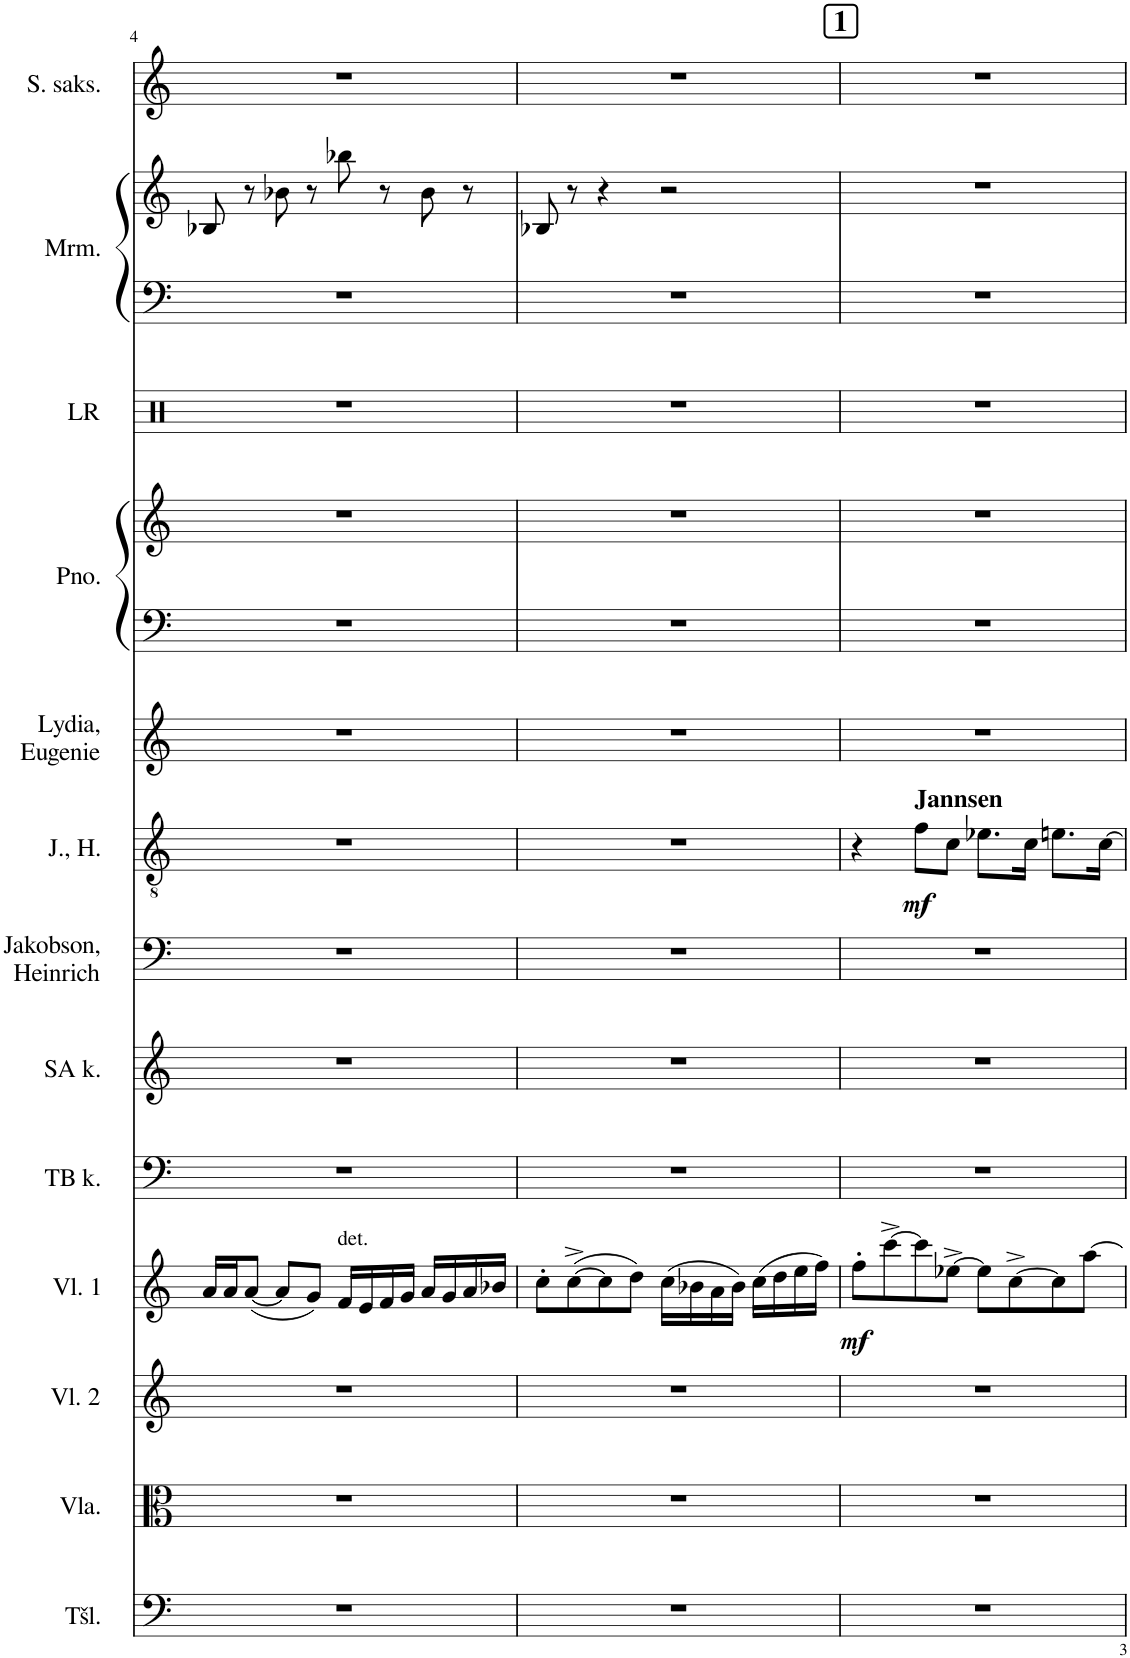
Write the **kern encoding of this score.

**kern	**kern	**kern	**kern	**dynam	**kern	**kern	**kern	**kern	**dynam	**kern	**kern	**kern	**kern	**kern	**kern	**kern
*part13	*part12	*part11	*part10	*part10	*part9	*part8	*part7	*part6	*part6	*part5	*part4	*part4	*part3	*part2	*part2	*part1
*staff15	*staff14	*staff13	*staff12	*staff12	*staff11	*staff10	*staff9	*staff8	*staff8	*staff7	*staff6	*staff5	*staff4	*staff3	*staff2	*staff1
*I"Tšello	*I"Vioola	*I"Viiul 2	*I"Viiul 1	*	*I"Koori tenor ja bass	*I"Koori sopran ja alt	*I"Jakobson, Heinrich	*I"Jannsen, Harry	*	*I"Lydia, Eugenie	*I"Klaver	*	*I"Löökriistad	*I"Marimba	*	*I"Sopransaksofon
*I'Tšl.	*I'Vla.	*I'Vl. 2	*I'Vl. 1	*	*	*	*I'Jakobson, Heinrich	*I'J., H.	*	*I'Lydia, Eugenie	*	*	*I'LR	*I'Mrm.	*	*I'S. saks.
!!LO:PB:g=z
*clefF4	*clefC3	*clefG2	*clefG2	*	*clefF4	*clefG2	*clefF4	*clefGv2	*	*clefG2	*clefF4	*clefG2	*clefX	*clefF4	*clefG2	*clefG2
*	*	*	*	*	*	*	*	*	*	*	*	*	*	*	*	*Trd1c2
*k[]	*k[]	*k[]	*k[]	*	*k[]	*k[]	*k[]	*k[]	*	*k[]	*k[]	*k[]	*k[]	*k[]	*k[]	*k[]
*M4/4	*M4/4	*M4/4	*M4/4	*	*M4/4	*M4/4	*M4/4	*M4/4	*	*M4/4	*M4/4	*M4/4	*M4/4	*M4/4	*M4/4	*M4/4
=4	=4	=4	=4	=4	=4	=4	=4	=4	=4	=4	=4	=4	=4	=4	=4	=4
1r	1r	1r	16a/LL	.	1r	1r	1r	1r	.	1r	1r	1r	1r	1r	8B-X/	1r
.	.	.	16a/J	.	.	.	.	.	.	.	.	.	.	.	.	.
.	.	.	([8a/J	.	.	.	.	.	.	.	.	.	.	.	8r	.
.	.	.	8a/L]	.	.	.	.	.	.	.	.	.	.	.	8b-X\	.
.	.	.	8g/J)	.	.	.	.	.	.	.	.	.	.	.	8r	.
!	!	!	!LO:TX:a:t=det.	!	!	!	!	!	!	!	!	!	!	!	!	!
.	.	.	16f/LL	.	.	.	.	.	.	.	.	.	.	.	8bb-X\	.
.	.	.	16e/	.	.	.	.	.	.	.	.	.	.	.	.	.
.	.	.	16f/	.	.	.	.	.	.	.	.	.	.	.	8r	.
.	.	.	16g/JJ	.	.	.	.	.	.	.	.	.	.	.	.	.
.	.	.	16a/LL	.	.	.	.	.	.	.	.	.	.	.	8b-\	.
.	.	.	16g/	.	.	.	.	.	.	.	.	.	.	.	.	.
.	.	.	16a/	.	.	.	.	.	.	.	.	.	.	.	8r	.
.	.	.	16b-X/JJ	.	.	.	.	.	.	.	.	.	.	.	.	.
=5	=5	=5	=5	=5	=5	=5	=5	=5	=5	=5	=5	=5	=5	=5	=5	=5
1r	1r	1r	8cc'\L	.	1r	1r	1r	1r	.	1r	1r	1r	1r	1r	8B-X/	1r
.	.	.	([8cc^\	.	.	.	.	.	.	.	.	.	.	.	8r	.
.	.	.	8cc\]	.	.	.	.	.	.	.	.	.	.	.	4r	.
.	.	.	8dd\J)	.	.	.	.	.	.	.	.	.	.	.	.	.
.	.	.	(16cc\LL	.	.	.	.	.	.	.	.	.	.	.	2r	.
.	.	.	16b-X\	.	.	.	.	.	.	.	.	.	.	.	.	.
.	.	.	16a\	.	.	.	.	.	.	.	.	.	.	.	.	.
.	.	.	16b-\JJ)	.	.	.	.	.	.	.	.	.	.	.	.	.
.	.	.	(16cc\LL	.	.	.	.	.	.	.	.	.	.	.	.	.
.	.	.	16dd\	.	.	.	.	.	.	.	.	.	.	.	.	.
.	.	.	16ee\	.	.	.	.	.	.	.	.	.	.	.	.	.
.	.	.	16ff\JJ)	.	.	.	.	.	.	.	.	.	.	.	.	.
!!LO:REH:place=s1:a:B:cj:fs=14:t=1
=6	=6	=6	=6	=6	=6	=6	=6	=6	=6	=6	=6	=6	=6	=6	=6	=6
!	!	!	!	!LO:DY:b	!	!	!	!	!	!	!	!	!	!	!	!
1r	1r	1r	8ff'\L	mf	1r	1r	1r	4r	.	1r	1r	1r	1r	1r	1r	1r
.	.	.	[8ccc^\	.	.	.	.	.	.	.	.	.	.	.	.	.
!	!	!	!	!	!	!	!	!LO:TX:a:B:t=Jannsen	!	!	!	!	!	!	!	!
!	!	!	!	!	!	!	!	!	!LO:DY:b	!	!	!	!	!	!	!
.	.	.	8ccc\]	.	.	.	.	8f\L	mf	.	.	.	.	.	.	.
.	.	.	[8ee-X^\J	.	.	.	.	8c\J	.	.	.	.	.	.	.	.
.	.	.	8ee-\L]	.	.	.	.	8.e-X\L	.	.	.	.	.	.	.	.
.	.	.	[8cc^\	.	.	.	.	.	.	.	.	.	.	.	.	.
.	.	.	.	.	.	.	.	16c\Jk	.	.	.	.	.	.	.	.
.	.	.	8cc\]	.	.	.	.	8.en\L	.	.	.	.	.	.	.	.
.	.	.	[8aa\J	.	.	.	.	.	.	.	.	.	.	.	.	.
.	.	.	.	.	.	.	.	[16c\Jk	.	.	.	.	.	.	.	.
=	=	=	=	=	=	=	=	=	=	=	=	=	=	=	=	=
*-	*-	*-	*-	*-	*-	*-	*-	*-	*-	*-	*-	*-	*-	*-	*-	*-
